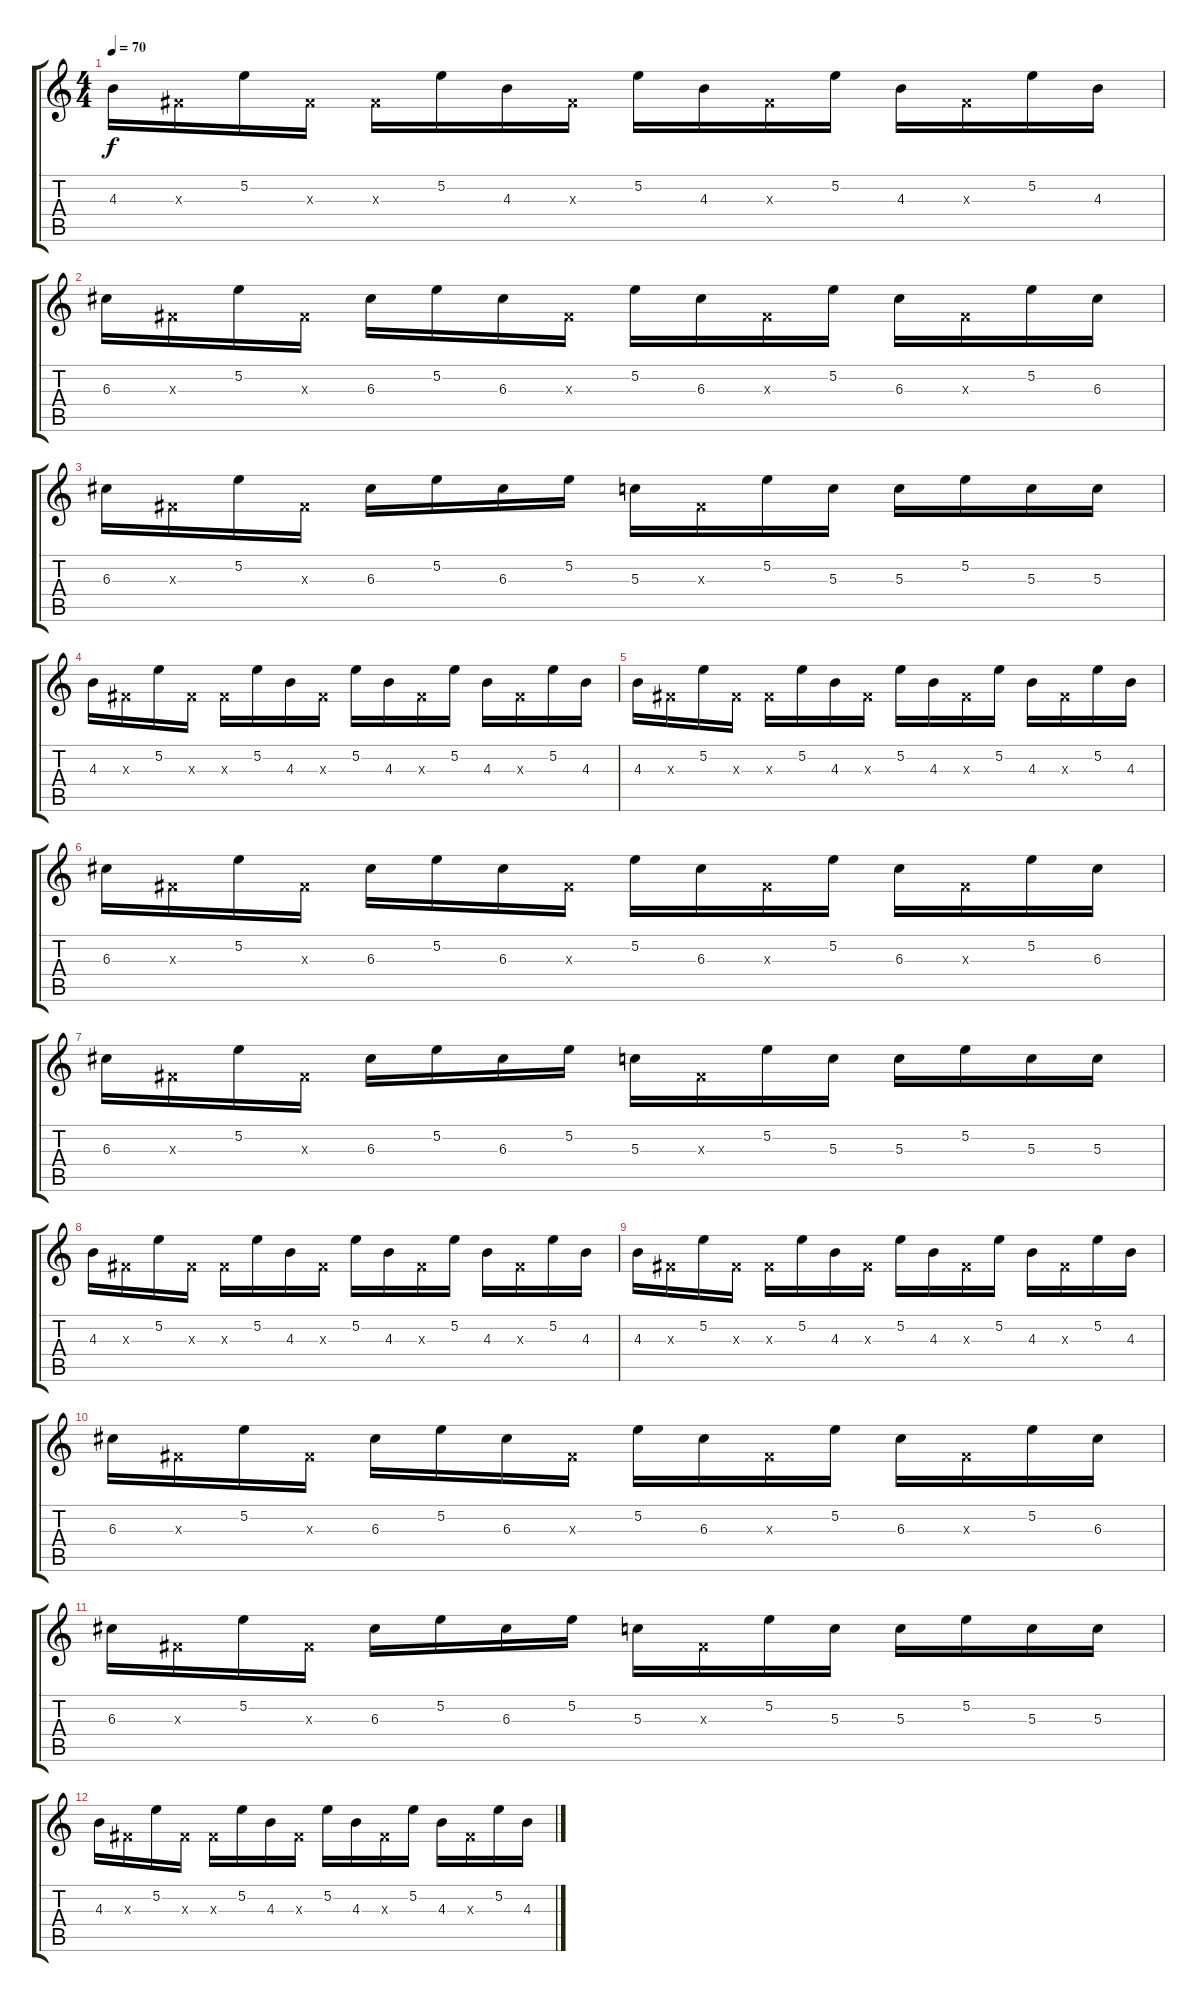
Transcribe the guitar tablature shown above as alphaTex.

\track "" {instrument electricguitarmuted}
\staff {score tabs}
\tuning (E4 B3 G3 D3 A2 E2) {hide}
\ts (4 4)
\tempo 70
\clef g2
\ks c
4.3.16{dy f instrument electricguitarmuted} -1.3{x}.16 5.2.16 -1.3{x}.16 -1.3{x}.16 5.2.16 4.3.16 -1.3{x}.16 5.2.16 4.3.16 -1.3{x}.16 5.2.16 4.3.16 -1.3{x}.16 5.2.16 4.3.16 |
6.3.16 -1.3{x}.16 5.2.16 -1.3{x}.16 6.3.16 5.2.16 6.3.16 -1.3{x}.16 5.2.16 6.3.16 -1.3{x}.16 5.2.16 6.3.16 -1.3{x}.16 5.2.16 6.3.16 |
6.3.16 -1.3{x}.16 5.2.16 -1.3{x}.16 6.3.16 5.2.16 6.3.16 5.2.16 5.3.16 -1.3{x}.16 5.2.16 5.3.16 5.3.16 5.2.16 5.3.16 5.3.16 |
4.3.16 -1.3{x}.16 5.2.16 -1.3{x}.16 -1.3{x}.16 5.2.16 4.3.16 -1.3{x}.16 5.2.16 4.3.16 -1.3{x}.16 5.2.16 4.3.16 -1.3{x}.16 5.2.16 4.3.16 |
4.3.16 -1.3{x}.16 5.2.16 -1.3{x}.16 -1.3{x}.16 5.2.16 4.3.16 -1.3{x}.16 5.2.16 4.3.16 -1.3{x}.16 5.2.16 4.3.16 -1.3{x}.16 5.2.16 4.3.16 |
6.3.16 -1.3{x}.16 5.2.16 -1.3{x}.16 6.3.16 5.2.16 6.3.16 -1.3{x}.16 5.2.16 6.3.16 -1.3{x}.16 5.2.16 6.3.16 -1.3{x}.16 5.2.16 6.3.16 |
6.3.16 -1.3{x}.16 5.2.16 -1.3{x}.16 6.3.16 5.2.16 6.3.16 5.2.16 5.3.16 -1.3{x}.16 5.2.16 5.3.16 5.3.16 5.2.16 5.3.16 5.3.16 |
4.3.16 -1.3{x}.16 5.2.16 -1.3{x}.16 -1.3{x}.16 5.2.16 4.3.16 -1.3{x}.16 5.2.16 4.3.16 -1.3{x}.16 5.2.16 4.3.16 -1.3{x}.16 5.2.16 4.3.16 |
4.3.16 -1.3{x}.16 5.2.16 -1.3{x}.16 -1.3{x}.16 5.2.16 4.3.16 -1.3{x}.16 5.2.16 4.3.16 -1.3{x}.16 5.2.16 4.3.16 -1.3{x}.16 5.2.16 4.3.16 |
6.3.16 -1.3{x}.16 5.2.16 -1.3{x}.16 6.3.16 5.2.16 6.3.16 -1.3{x}.16 5.2.16 6.3.16 -1.3{x}.16 5.2.16 6.3.16 -1.3{x}.16 5.2.16 6.3.16 |
6.3.16 -1.3{x}.16 5.2.16 -1.3{x}.16 6.3.16 5.2.16 6.3.16 5.2.16 5.3.16 -1.3{x}.16 5.2.16 5.3.16 5.3.16 5.2.16 5.3.16 5.3.16 |
4.3.16 -1.3{x}.16 5.2.16 -1.3{x}.16 -1.3{x}.16 5.2.16 4.3.16 -1.3{x}.16 5.2.16 4.3.16 -1.3{x}.16 5.2.16 4.3.16 -1.3{x}.16 5.2.16 4.3.16
